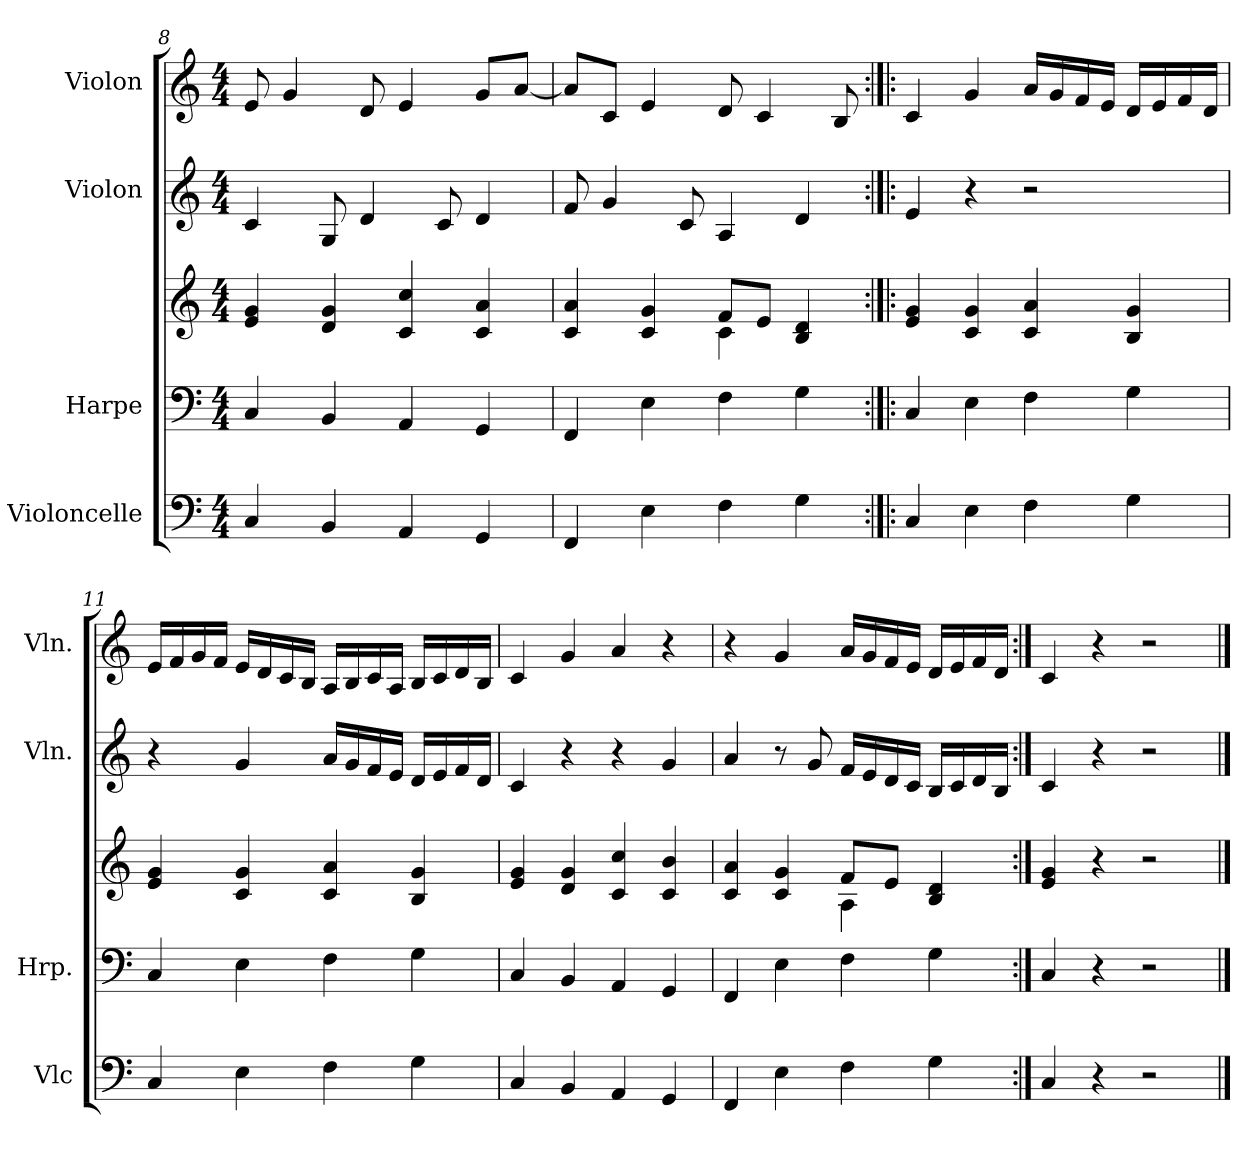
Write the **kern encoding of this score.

**kern	**kern	**kern	**kern	**kern
*part4	*part3	*part3	*part2	*part1
*staff5	*staff4	*staff3	*staff2	*staff1
*I"Violoncelle	*I"Harpe	*	*I"Violon	*I"Violon
*I'Vlc	*I'Hrp.	*	*I'Vln.	*I'Vln.
!!LO:PB:g=z
*clefF4	*clefF4	*clefG2	*clefG2	*clefG2
*k[]	*k[]	*k[]	*k[]	*k[]
*M4/4	*M4/4	*M4/4	*M4/4	*M4/4
=8	=8	=8	=8	=8
4C/	4C/	4e/ 4g/	4c/	8e/
.	.	.	.	4g/
4BB/	4BB/	4d/ 4g/	8G/	.
.	.	.	4d/	8d/
4AA/	4AA/	4c/ 4cc/	.	4e/
.	.	.	8c/	.
4GG/	4GG/	4c/ 4a/	4d/	8g/L
.	.	.	.	[8a/J
=9	=9	=9	=9	=9
*	*	*^	*	*
4FF/	4FF/	4c/ 4a/	2ryy	8f/	8a/L]
.	.	.	.	4g/	8c/J
4E\	4E\	4c/ 4g/	.	.	4e/
.	.	.	.	8c/	.
4F\	4F\	8f/L	4c\	4A/	8d/
.	.	8e/J	.	.	4c/
4G\	4G\	4B/ 4d/	4ryy	4d/	.
.	.	.	.	.	8B/
*	*	*v	*v	*	*
=10:|!|:	=10:|!|:	=10:|!|:	=10:|!|:	=10:|!|:
4C/	4C/	4e/ 4g/	4e/	4c/
4E\	4E\	4c/ 4g/	4r	4g/
4F\	4F\	4c/ 4a/	2r	16a/LL
.	.	.	.	16g/
.	.	.	.	16f/
.	.	.	.	16e/JJ
4G\	4G\	4B/ 4g/	.	16d/LL
.	.	.	.	16e/
.	.	.	.	16f/
.	.	.	.	16d/JJ
!!LO:LB:g=z
=11	=11	=11	=11	=11
4C/	4C/	4e/ 4g/	4r	16e/LL
.	.	.	.	16f/
.	.	.	.	16g/
.	.	.	.	16f/JJ
4E\	4E\	4c/ 4g/	4g/	16e/LL
.	.	.	.	16d/
.	.	.	.	16c/
.	.	.	.	16B/JJ
4F\	4F\	4c/ 4a/	16a/LL	16A/LL
.	.	.	16g/	16B/
.	.	.	16f/	16c/
.	.	.	16e/JJ	16A/JJ
4G\	4G\	4B/ 4g/	16d/LL	16B/LL
.	.	.	16e/	16c/
.	.	.	16f/	16d/
.	.	.	16d/JJ	16B/JJ
=12	=12	=12	=12	=12
4C/	4C/	4e/ 4g/	4c/	4c/
4BB/	4BB/	4d/ 4g/	4r	4g/
4AA/	4AA/	4c/ 4cc/	4r	4a/
4GG/	4GG/	4c/ 4b/	4g/	4r
=13	=13	=13	=13	=13
*	*	*^	*	*
4FF/	4FF/	4c/ 4a/	2ryy	4a/	4r
4E\	4E\	4c/ 4g/	.	8r	4g/
.	.	.	.	8g/	.
4F\	4F\	8f/L	4A\	16f/LL	16a/LL
.	.	.	.	16e/	16g/
.	.	8e/J	.	16d/	16f/
.	.	.	.	16c/JJ	16e/JJ
4G\	4G\	4B/ 4d/	4ryy	16B/LL	16d/LL
.	.	.	.	16c/	16e/
.	.	.	.	16d/	16f/
.	.	.	.	16B/JJ	16d/JJ
*	*	*v	*v	*	*
=14:|!	=14:|!	=14:|!	=14:|!	=14:|!
4C/	4C/	4e/ 4g/	4c/	4c/
4r	4r	4r	4r	4r
2r	2r	2r	2r	2r
==	==	==	==	==
*-	*-	*-	*-	*-
